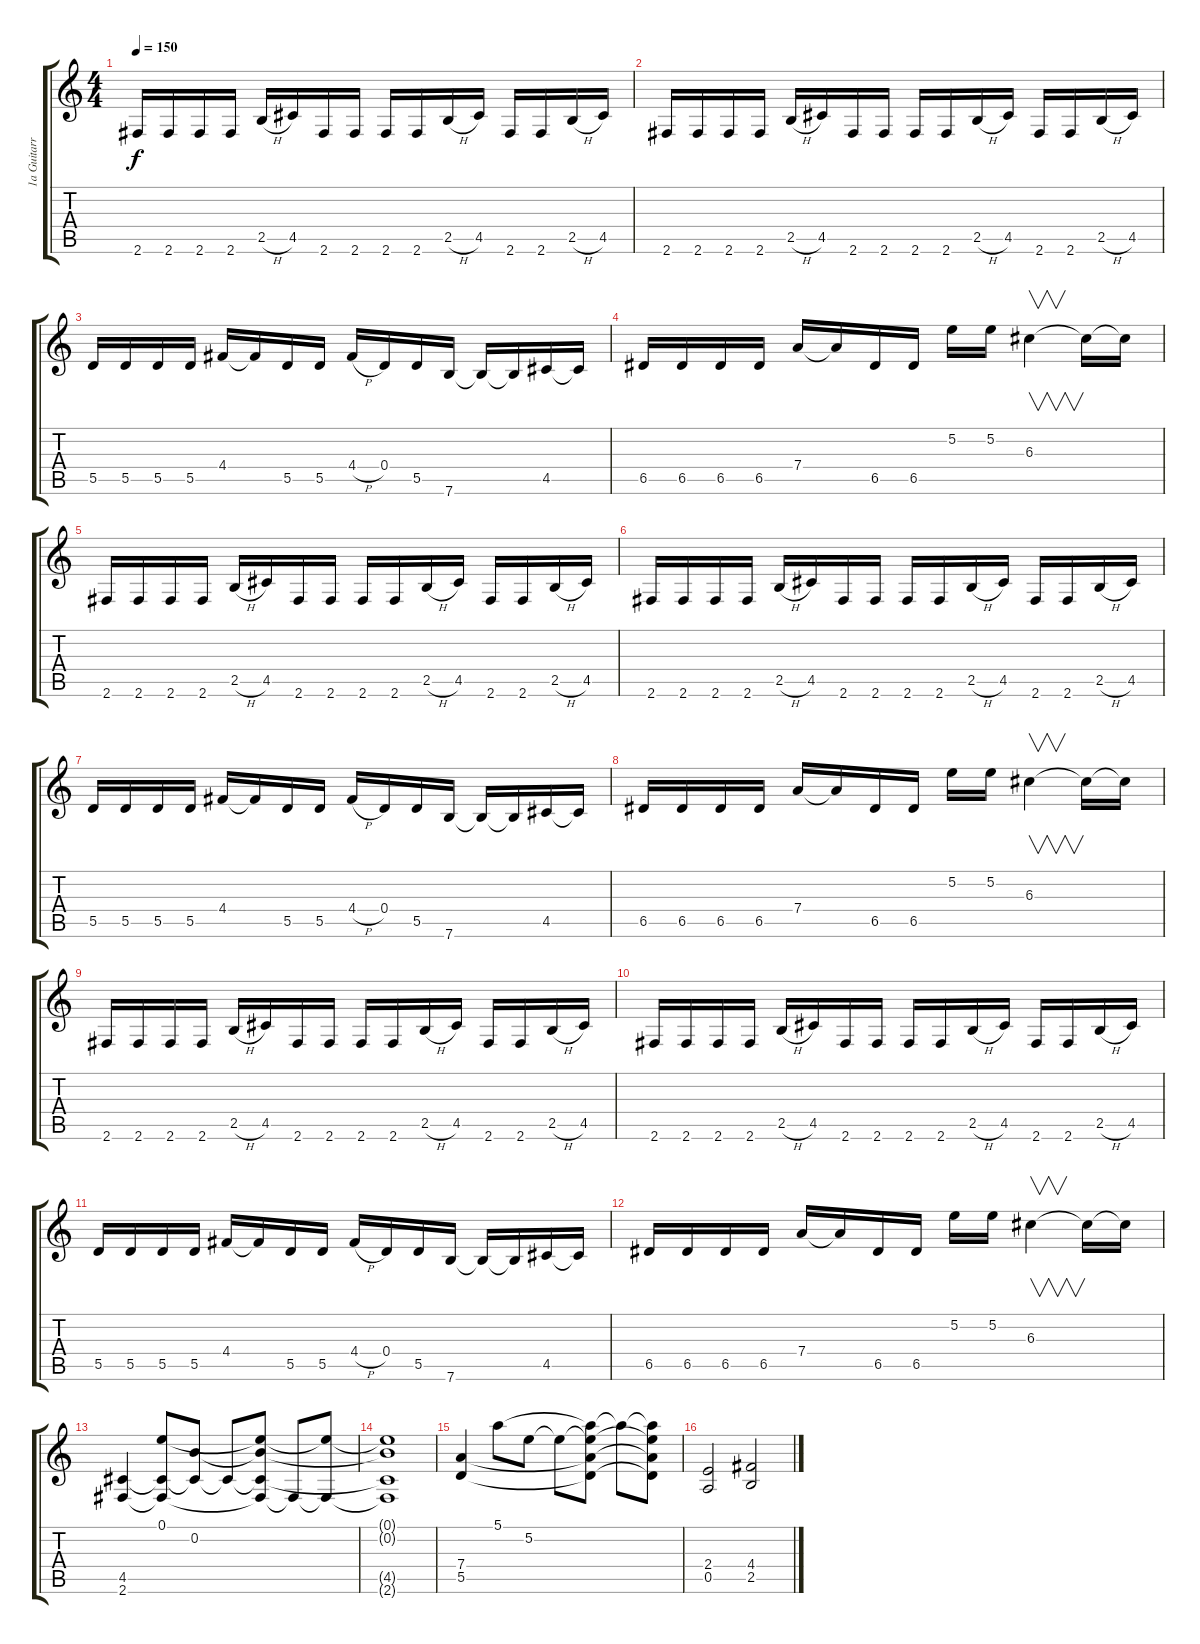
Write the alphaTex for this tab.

\track ("1a Guitarra" "1a Guitarr") {instrument distortionguitar}
\staff {score tabs}
\tuning (E4 B3 G3 D3 A2 E2) {hide}
\ts (4 4)
\tempo 150
\clef g2
\ks c
2.6.16{dy f} 2.6.16 2.6.16 2.6.16 2.5{h}.16 4.5.16 2.6.16 2.6.16 2.6.16 2.6.16 2.5{h}.16 4.5.16 2.6.16 2.6.16 2.5{h}.16 4.5.16 |
2.6.16 2.6.16 2.6.16 2.6.16 2.5{h}.16 4.5.16 2.6.16 2.6.16 2.6.16 2.6.16 2.5{h}.16 4.5.16 2.6.16 2.6.16 2.5{h}.16 4.5.16 |
5.5.16 5.5.16 5.5.16 5.5.16 4.4.16 4.4{t}.16 5.5.16 5.5.16 4.4{h}.16 0.4.16 5.5.16 7.6.16 7.6{t}.16 7.6{t}.16 4.5.16 4.5{t}.16 |
6.5.16 6.5.16 6.5.16 6.5.16 7.4.16 7.4{t}.16 6.5.16 6.5.16 5.2.16 5.2.16 6.3.4{v} 6.3{t}.16 6.3{t}.16 |
2.6.16 2.6.16 2.6.16 2.6.16 2.5{h}.16 4.5.16 2.6.16 2.6.16 2.6.16 2.6.16 2.5{h}.16 4.5.16 2.6.16 2.6.16 2.5{h}.16 4.5.16 |
2.6.16 2.6.16 2.6.16 2.6.16 2.5{h}.16 4.5.16 2.6.16 2.6.16 2.6.16 2.6.16 2.5{h}.16 4.5.16 2.6.16 2.6.16 2.5{h}.16 4.5.16 |
5.5.16 5.5.16 5.5.16 5.5.16 4.4.16 4.4{t}.16 5.5.16 5.5.16 4.4{h}.16 0.4.16 5.5.16 7.6.16 7.6{t}.16 7.6{t}.16 4.5.16 4.5{t}.16 |
6.5.16 6.5.16 6.5.16 6.5.16 7.4.16 7.4{t}.16 6.5.16 6.5.16 5.2.16 5.2.16 6.3.4{v} 6.3{t}.16 6.3{t}.16 |
2.6.16 2.6.16 2.6.16 2.6.16 2.5{h}.16 4.5.16 2.6.16 2.6.16 2.6.16 2.6.16 2.5{h}.16 4.5.16 2.6.16 2.6.16 2.5{h}.16 4.5.16 |
2.6.16 2.6.16 2.6.16 2.6.16 2.5{h}.16 4.5.16 2.6.16 2.6.16 2.6.16 2.6.16 2.5{h}.16 4.5.16 2.6.16 2.6.16 2.5{h}.16 4.5.16 |
5.5.16 5.5.16 5.5.16 5.5.16 4.4.16 4.4{t}.16 5.5.16 5.5.16 4.4{h}.16 0.4.16 5.5.16 7.6.16 7.6{t}.16 7.6{t}.16 4.5.16 4.5{t}.16 |
6.5.16 6.5.16 6.5.16 6.5.16 7.4.16 7.4{t}.16 6.5.16 6.5.16 5.2.16 5.2.16 6.3.4{v} 6.3{t}.16 6.3{t}.16 |
(4.5 2.6).4 (0.1 4.5{t} 2.6{t}).8 (0.2 4.5{t}).8 4.5{t}.8 (0.1{t} 0.2{t} 4.5{t} 2.6{t}).8 2.6{t}.8 (0.1{t} 2.6{t}).8 |
(0.1{t} 0.2{t} 4.5{t} 2.6{t}).1 |
(7.4 5.5).4 5.1.8 5.2.8 5.2{t}.8 (5.1{t} 5.2{t} 7.4{t} 5.5{t}).8 5.1{t}.8 (5.1{t} 5.2{t} 7.4{t} 5.5{t}).8 |
(2.4 0.5).2 (4.4 2.5).2
